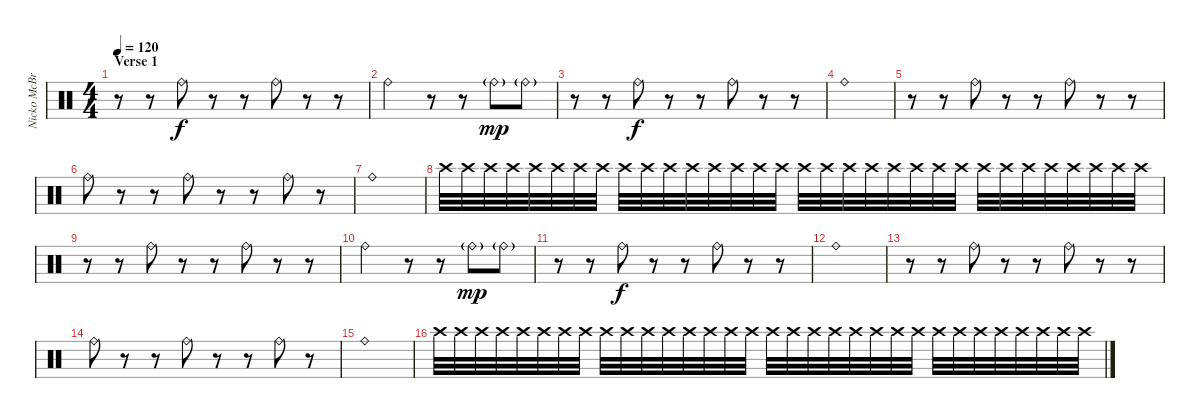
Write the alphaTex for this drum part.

\track ("Nicko McBrain (Drums)" "Nicko McBr") {instrument percussion}
\staff {score}
\articulation defaults
\ts (4 4)
\section ("" "Verse 1")
\tempo 120
\clef neutral
\ks c
r.8{dy f} r.8 "Ride (bell)".8{volume 10 balance 16} r.8 r.8 "Ride (bell)".8{balance 8} r.8 r.8 |
"Ride (bell)".2{balance 0} r.8 r.8 "Ride (bell)"{g}.8{dy mp} "Ride (bell)"{g}.8 |
r.8 r.8 "Ride (bell)".8{dy f balance 16} r.8 r.8 "Ride (bell)".8{balance 8} r.8 r.8 |
"Ride (bell)".1{balance 0} |
r.8 r.8 "Ride (bell)".8{balance 12} r.8 r.8 "Ride (bell)".8{balance 16} r.8 r.8 |
"Ride (bell)".8{balance 12} r.8 r.8 "Ride (bell)".8{balance 8} r.8 r.8 "Ride (bell)".8{balance 4} r.8 |
"Ride (bell)".1{volume 0 balance 0} |
"Crash high (hit)".32{volume 4 balance 8} "Crash high (hit)".32 "Crash high (hit)".32 "Crash high (hit)".32 "Crash high (hit)".32 "Crash high (hit)".32 "Crash high (hit)".32 "Crash high (hit)".32 "Crash high (hit)".32 "Crash high (hit)".32 "Crash high (hit)".32 "Crash high (hit)".32 "Crash high (hit)".32 "Crash high (hit)".32 "Crash high (hit)".32 "Crash high (hit)".32 "Crash high (hit)".32 "Crash high (hit)".32 "Crash high (hit)".32 "Crash high (hit)".32 "Crash high (hit)".32 "Crash high (hit)".32 "Crash high (hit)".32 "Crash high (hit)".32 "Crash high (hit)".32 "Crash high (hit)".32 "Crash high (hit)".32 "Crash high (hit)".32 "Crash high (hit)".32 "Crash high (hit)".32 "Crash high (hit)".32 "Crash high (hit)".32 |
r.8 r.8 "Ride (bell)".8{volume 10 balance 16} r.8 r.8 "Ride (bell)".8{balance 8} r.8 r.8 |
"Ride (bell)".2{balance 0} r.8 r.8 "Ride (bell)"{g}.8{dy mp} "Ride (bell)"{g}.8 |
r.8 r.8 "Ride (bell)".8{dy f balance 16} r.8 r.8 "Ride (bell)".8{balance 8} r.8 r.8 |
"Ride (bell)".1{balance 0} |
r.8 r.8 "Ride (bell)".8{balance 12} r.8 r.8 "Ride (bell)".8{balance 16} r.8 r.8 |
"Ride (bell)".8{balance 12} r.8 r.8 "Ride (bell)".8{balance 8} r.8 r.8 "Ride (bell)".8{balance 4} r.8 |
"Ride (bell)".1{volume 0 balance 0} |
"Crash high (hit)".32{volume 4 balance 8} "Crash high (hit)".32 "Crash high (hit)".32 "Crash high (hit)".32 "Crash high (hit)".32 "Crash high (hit)".32 "Crash high (hit)".32 "Crash high (hit)".32 "Crash high (hit)".32 "Crash high (hit)".32 "Crash high (hit)".32 "Crash high (hit)".32 "Crash high (hit)".32 "Crash high (hit)".32 "Crash high (hit)".32 "Crash high (hit)".32 "Crash high (hit)".32 "Crash high (hit)".32 "Crash high (hit)".32 "Crash high (hit)".32 "Crash high (hit)".32 "Crash high (hit)".32 "Crash high (hit)".32 "Crash high (hit)".32 "Crash high (hit)".32 "Crash high (hit)".32 "Crash high (hit)".32 "Crash high (hit)".32 "Crash high (hit)".32 "Crash high (hit)".32 "Crash high (hit)".32 "Crash high (hit)".32
